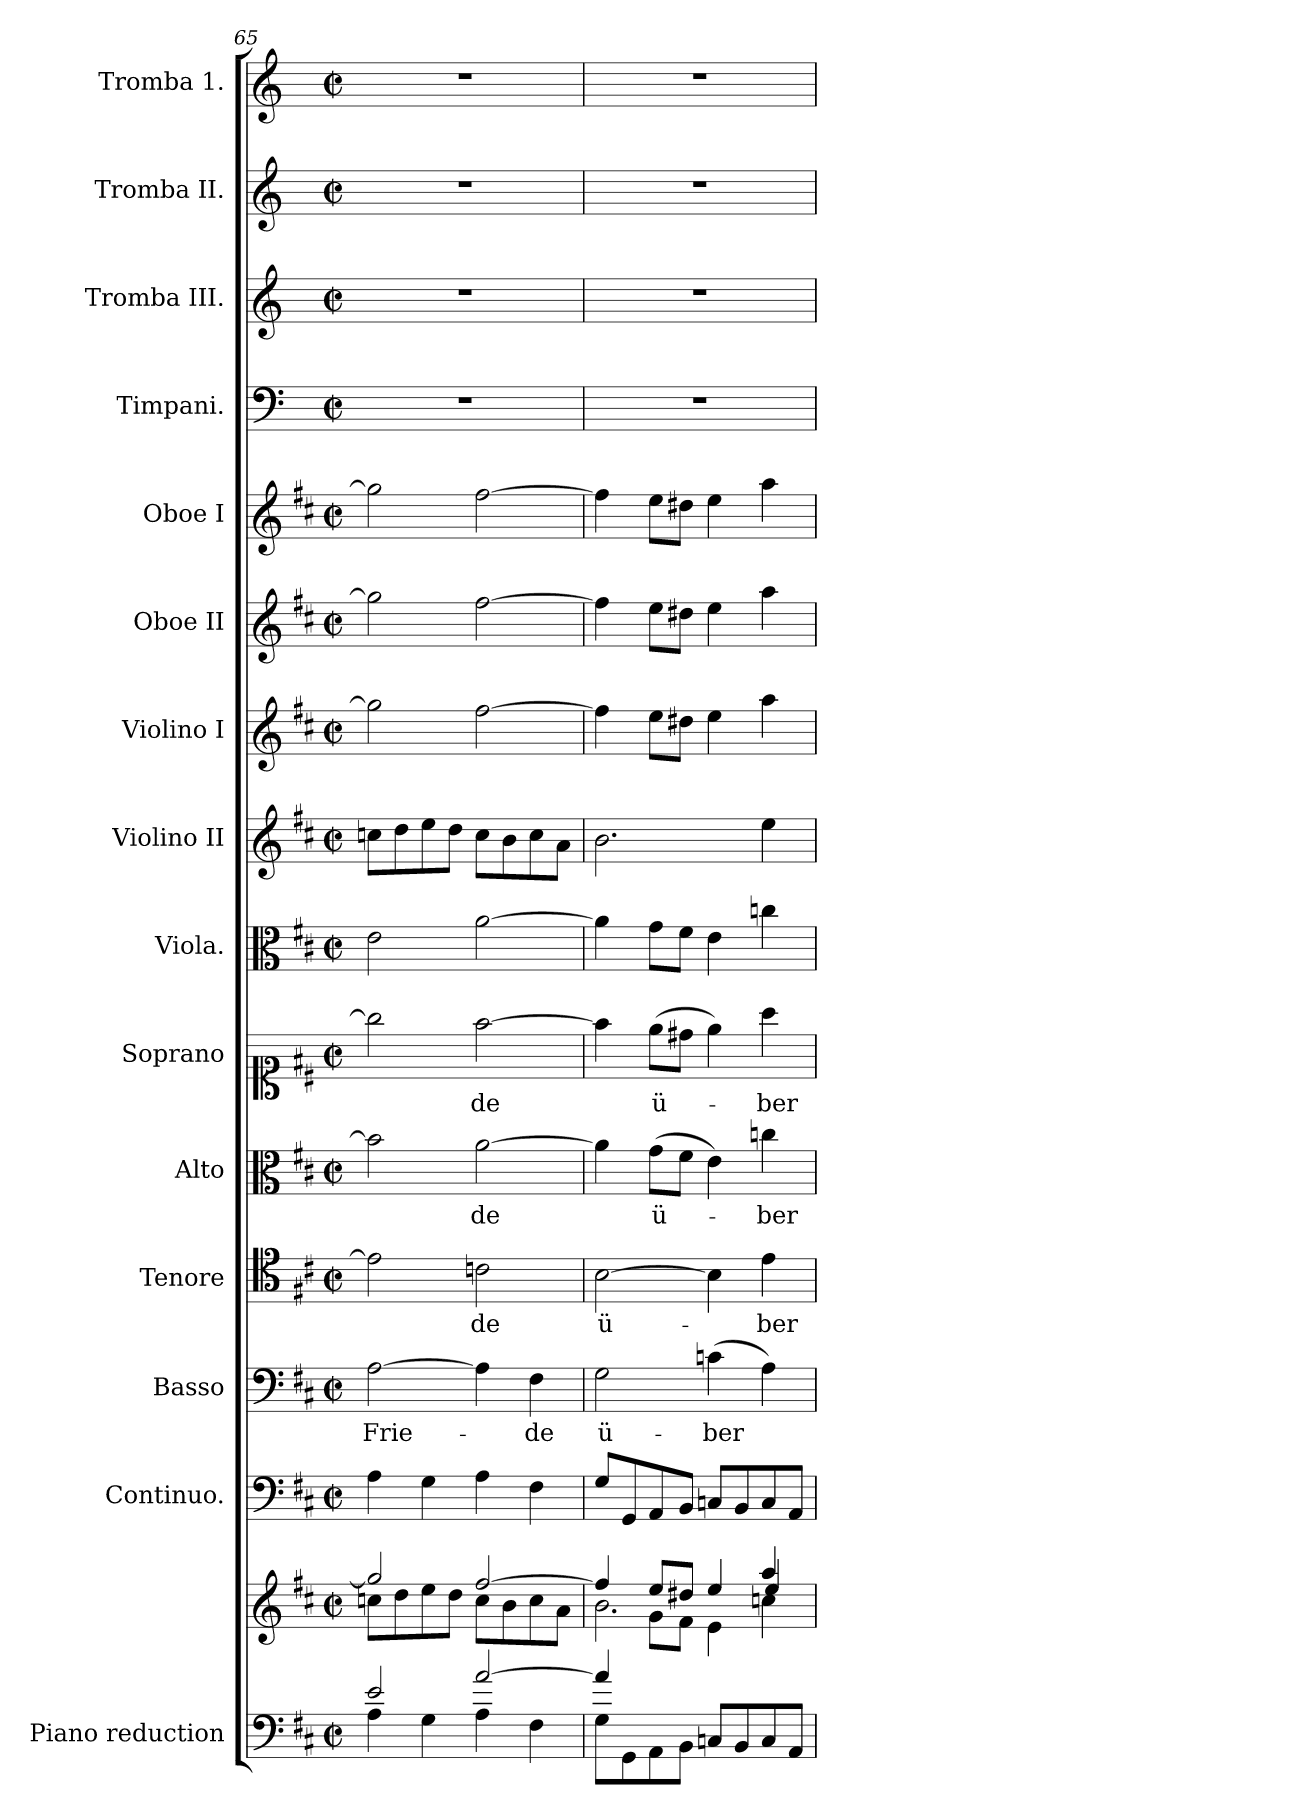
**kern	**kern	**kern	**kern	**text	**kern	**text	**kern	**text	**kern	**text	**kern	**kern	**kern	**kern	**kern	**kern	**kern	**kern	**kern
*part15	*part15	*part14	*part13	*part13	*part12	*part12	*part11	*part11	*part10	*part10	*part9	*part8	*part7	*part6	*part5	*part4	*part3	*part2	*part1
*staff16	*staff15	*staff14	*staff13	*staff13	*staff12	*staff12	*staff11	*staff11	*staff10	*staff10	*staff9	*staff8	*staff7	*staff6	*staff5	*staff4	*staff3	*staff2	*staff1
*I"Piano reduction	*	*I"Continuo.	*I"Basso	*	*I"Tenore	*	*I"Alto	*	*I"Soprano	*	*I"Viola.	*I"Violino II	*I"Violino I	*I"Oboe II	*I"Oboe I	*I"Timpani.	*I"Tromba III.	*I"Tromba II.	*I"Tromba 1.
*I'Pno	*	*	*	*	*	*	*	*	*	*	*I'Vla	*	*I'Vln	*I'Ob	*I'Ob	*I'Timp	*	*	*
*clefF4	*clefG2	*clefF4	*clefF4	*	*clefC4	*	*clefC3	*	*clefC1	*	*clefC3	*clefG2	*clefG2	*clefG2	*clefG2	*clefF4	*clefG2	*clefG2	*clefG2
*	*	*	*	*	*	*	*	*	*	*	*	*	*	*	*	*ITrd-1c-2	*ITrd-1c-2	*ITrd-1c-2	*ITrd-1c-2
*k[f#c#]	*k[f#c#]	*k[f#c#]	*k[f#c#]	*	*k[f#c#]	*	*k[f#c#]	*	*k[f#c#]	*	*k[f#c#]	*k[f#c#]	*k[f#c#]	*k[f#c#]	*k[f#c#]	*k[f#c#]	*k[f#c#]	*k[f#c#]	*k[f#c#]
*M2/2	*M2/2	*M2/2	*M2/2	*	*M2/2	*	*M2/2	*	*M2/2	*	*M2/2	*M2/2	*M2/2	*M2/2	*M2/2	*M2/2	*M2/2	*M2/2	*M2/2
*met(c|)	*met(c|)	*met(c|)	*met(c|)	*	*met(c|)	*	*met(c|)	*	*met(c|)	*	*met(c|)	*met(c|)	*met(c|)	*met(c|)	*met(c|)	*met(c|)	*met(c|)	*met(c|)	*met(c|)
=65	=65	=65	=65	=65	=65	=65	=65	=65	=65	=65	=65	=65	=65	=65	=65	=65	=65	=65	=65
*^	*^	*	*	*	*	*	*	*	*	*	*	*	*	*	*	*	*	*	*
!	!	!	!	!	!	!LO:LY:b	!	!	!	!	!	!	!	!	!	!	!	!	!	!	!
2e/	4A\	2gg/]	8ccn\L	4A\	[2A\	Frie-	2e\]	.	2b\]	.	2gg\]	.	2e\	8ccn\L	2gg\]	2gg\]	2gg\]	1r	1r	1r	1r
.	.	.	8dd\	.	.	.	.	.	.	.	.	.	.	8dd\	.	.	.	.	.	.	.
.	4G\	.	8ee\	4G\	.	.	.	.	.	.	.	.	.	8ee\	.	.	.	.	.	.	.
.	.	.	8dd\J	.	.	.	.	.	.	.	.	.	.	8dd\J	.	.	.	.	.	.	.
!	!	!	!	!	!	!	!	!LO:LY:b	!	!LO:LY:b	!	!LO:LY:b	!	!	!	!	!	!	!	!	!
[2a/	4A\	[2ff#/	8cc\L	4A\	4A\]	.	2cn\	de	[2a\	de	[2ff#\	de	[2a\	8cc\L	[2ff#\	[2ff#\	[2ff#\	.	.	.	.
.	.	.	8b\	.	.	.	.	.	.	.	.	.	.	8b\	.	.	.	.	.	.	.
!	!	!	!	!	!	!LO:LY:b	!	!	!	!	!	!	!	!	!	!	!	!	!	!	!
.	4F#\	.	8cc\	4F#\	4F#\	-de	.	.	.	.	.	.	.	8cc\	.	.	.	.	.	.	.
.	.	.	8a\J	.	.	.	.	.	.	.	.	.	.	8a\J	.	.	.	.	.	.	.
!!LO:PB:g=z
=66	=66	=66	=66	=66	=66	=66	=66	=66	=66	=66	=66	=66	=66	=66	=66	=66	=66	=66	=66	=66	=66
*	*	*	*^	*	*	*	*	*	*	*	*	*	*	*	*	*	*	*	*	*	*
!	!	!	!	!	!	!	!LO:LY:b	!	!LO:LY:b	!	!	!	!	!	!	!	!	!	!	!	!	!
4a/]	8G\L	4ff#/]	2.b\	4ryy	8G/L	2G\	ü-	[2B\	ü-	4a\]	.	4ff#\]	.	4a\]	2.b\	4ff#\]	4ff#\]	4ff#\]	1r	1r	1r	1r
.	8GG\	.	.	.	8GG/	.	.	.	.	.	.	.	.	.	.	.	.	.	.	.	.	.
!	!	!	!	!	!	!	!	!	!	!	!LO:LY:b	!	!LO:LY:b	!	!	!	!	!	!	!	!	!
2.ryy	8AA\	8ee/L	.	8g\L	8AA/	.	.	.	.	(>8g\L	ü-	(>8ee\L	ü-	8g\L	.	8ee\L	8ee\L	8ee\L	.	.	.	.
.	8BB\J	8dd#X/J	.	8f#\J	8BB/J	.	.	.	.	8f#\J	.	8dd#X\J	.	8f#\J	.	8dd#X\J	8dd#X\J	8dd#X\J	.	.	.	.
!	!	!	!	!	!	!	!LO:LY:b	!	!	!	!	!	!	!	!	!	!	!	!	!	!	!
.	8Cn/L	4ee/	.	4e\	8Cn/L	(>4cn\	-ber	4B\]	.	4e\)	.	4ee\)	.	4e\	.	4ee\	4ee\	4ee\	.	.	.	.
.	8BB/	.	.	.	8BB/	.	.	.	.	.	.	.	.	.	.	.	.	.	.	.	.	.
!	!	!	!	!	!	!	!	!	!LO:LY:b	!	!LO:LY:b	!	!LO:LY:b	!	!	!	!	!	!	!	!	!
.	8C/	4aa/	4ee/	4ccn\	8C/	4A\)	.	4e\	-ber	4ccn\	ber	4aa\	ber	4ccn\	4ee\	4aa\	4aa\	4aa\	.	.	.	.
.	8AA/J	.	.	.	8AA/J	.	.	.	.	.	.	.	.	.	.	.	.	.	.	.	.	.
*v	*v	*	*	*	*	*	*	*	*	*	*	*	*	*	*	*	*	*	*	*	*	*
*	*v	*v	*v	*	*	*	*	*	*	*	*	*	*	*	*	*	*	*	*	*	*
=	=	=	=	=	=	=	=	=	=	=	=	=	=	=	=	=	=	=	=
*-	*-	*-	*-	*-	*-	*-	*-	*-	*-	*-	*-	*-	*-	*-	*-	*-	*-	*-	*-
